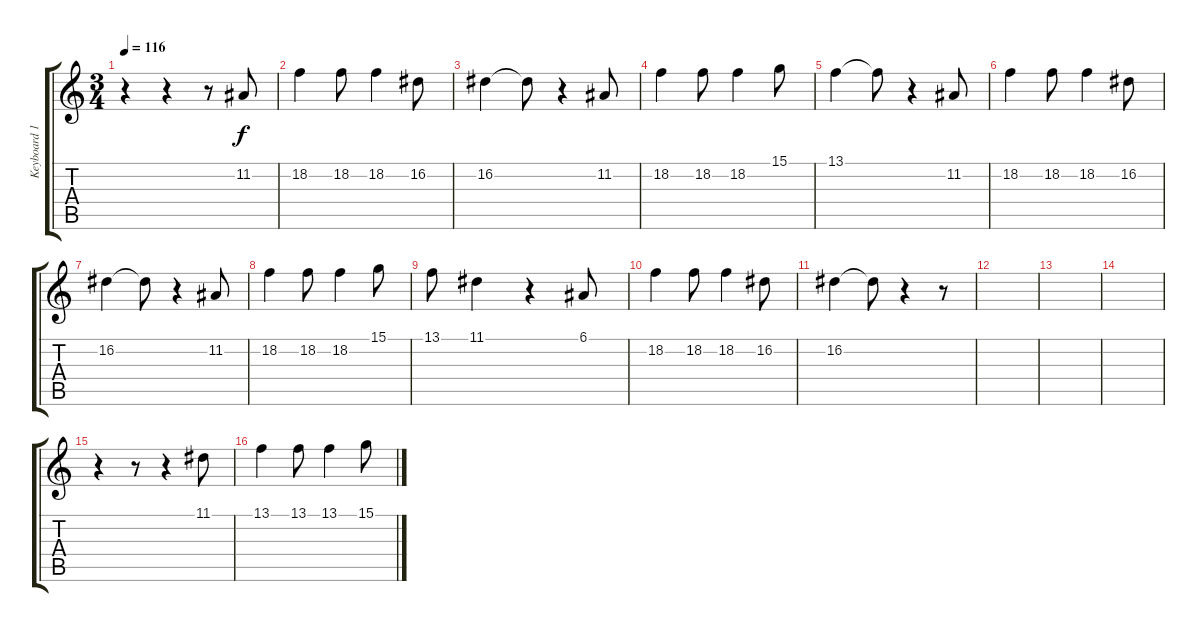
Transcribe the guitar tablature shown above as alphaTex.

\track ("Keyboard 1" "Keyboard 1") {instrument flute}
\staff {score tabs}
\tuning (E4 B3 G3 D3 A2 E2) {hide}
\ts (3 4)
\tempo 116
\clef g2
\ks c
r.4{dy f} r.4 r.8 11.2.8 |
18.2.4 18.2.8 18.2.4 16.2.8 |
16.2.4 16.2{t}.8 r.4 11.2.8 |
18.2.4 18.2.8 18.2.4 15.1.8 |
13.1.4 13.1{t}.8 r.4 11.2.8 |
18.2.4 18.2.8 18.2.4 16.2.8 |
16.2.4 16.2{t}.8 r.4 11.2.8 |
18.2.4 18.2.8 18.2.4 15.1.8 |
13.1.8 11.1.4 r.4 6.1.8 |
18.2.4 18.2.8 18.2.4 16.2.8 |
16.2.4 16.2{t}.8 r.4 r.8 |
|
|
|
r.4 r.8 r.4 11.1.8 |
13.1.4 13.1.8 13.1.4 15.1.8
